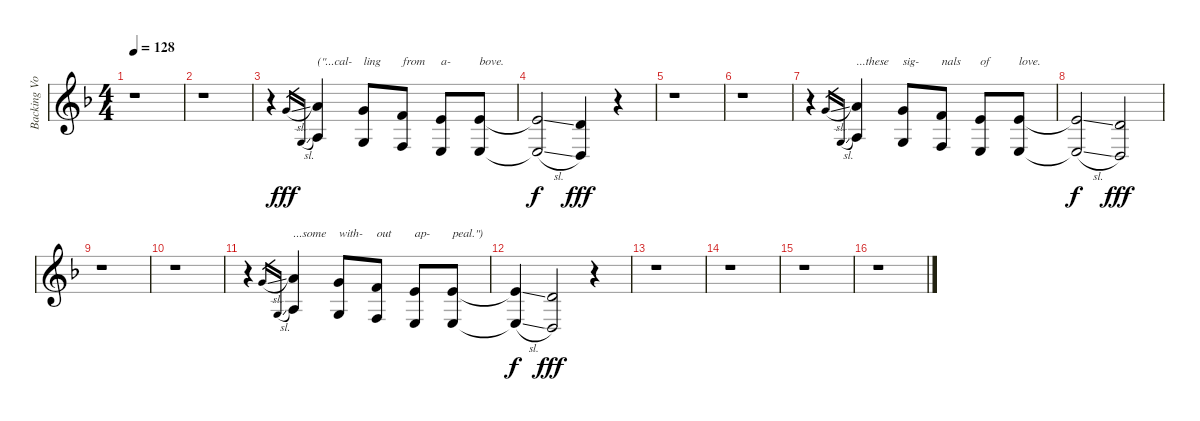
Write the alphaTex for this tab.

\track ("Backing Vocals 1" "Backing Vo") {instrument lead6voice}
\staff {score}
\tuning (E4 B3 G3 D3 A2 D2) {hide}
\ts (4 4)
\tempo 128
\clef g2
\ks dminor
r.1{dy fff} |
r.1 |
r.4 8.2{sl}.16{gr} 5.4{sl}.16{gr} (10.2 7.4).4{txt "(\"...cal-"} (8.2 5.4).8{txt "ling"} (6.2 3.4).8{txt "from"} (5.2 2.4).8{txt "a-"} (5.2 2.4).8{txt "bove."} |
(5.2{sl t} 2.4{sl t}).2{dy f} (3.2 0.4).4{dy fff} r.4 |
r.1 |
r.1 |
r.4 8.2{sl}.16{gr} 5.4{sl}.16{gr} (10.2 7.4).4{txt "...these"} (8.2 5.4).8{txt "sig-"} (6.2 3.4).8{txt "nals"} (5.2 2.4).8{txt "of"} (5.2 2.4).8{txt "love."} |
(5.2{sl t} 2.4{sl t}).2{dy f} (3.2 0.4).2{dy fff} |
r.1 |
r.1 |
r.4 8.2{sl}.16{gr} 5.4{sl}.16{gr} (10.2 7.4).4{txt "...some"} (8.2 5.4).8{txt "with-"} (6.2 3.4).8{txt "out"} (5.2 2.4).8{txt "ap-"} (5.2 2.4).8{txt "peal.\")"} |
(5.2{sl t} 2.4{sl t}).4{dy f} (3.2 0.4).2{dy fff} r.4 |
r.1 |
r.1 |
r.1 |
r.1
